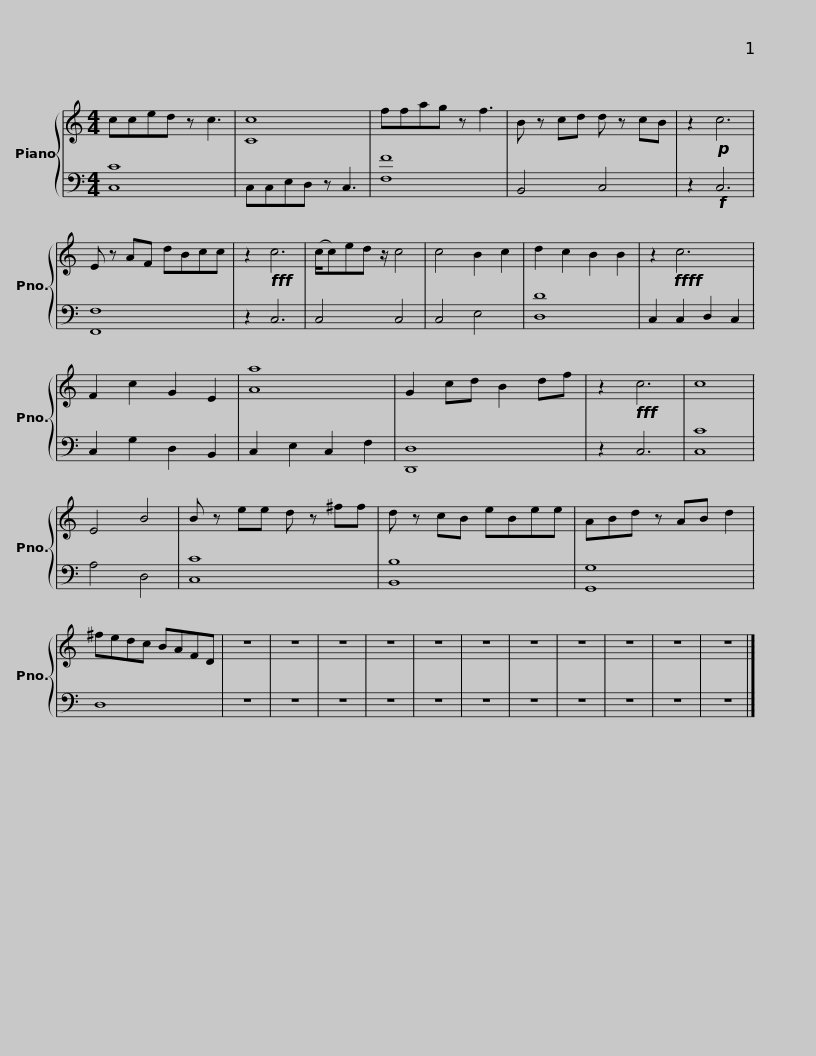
X:1
%%score { 1 | 2 }
L:1/8
M:4/4
I:linebreak $
K:C
V:1 treble
V:2 bass
V:1
 cced z c3 | [Cc]8 | ffag z f3 | B z cd d z cB | z2!p! c6 | %5
 E z AF dBcc |$ z2!fff! c6 | (c/c)ed z/ c4 | c4 B2 c2 | d2 c2 B2 B2 | %10
 z2!ffff! c6 | F2 c2 G2 E2 | [Aa]8 | G2 cd B2 df | z2!fff! c6 |$ %15
 c8 | E4 B4 | B z ee d z ^ff | d z cB eBee | ABd z AB d2 | %20
 ^fedc BAFD | z8 | z8 |$ z8 | z8 | %25
 z8 | z8 | z8 | z8 | z8 | %30
 z8 | z8 |] %32
V:2
 [C,C]8 | C,C,E,D, z C,3 | [F,F]8 | B,,4 C,4 | z2!f! C,6 | %5
 [F,,F,]8 |$ z2 C,6 | C,4 C,4 | C,4 E,4 | [D,D]8 | %10
 C,2 C,2 D,2 C,2 | C,2 G,2 D,2 B,,2 | C,2 E,2 C,2 F,2 | [D,,D,]8 | z2 C,6 |$ %15
 [C,C]8 | A,4 D,4 | [C,C]8 | [B,,B,]8 | [G,,G,]8 | %20
 D,8 | z8 | z8 |$ z8 | z8 | %25
 z8 | z8 | z8 | z8 | z8 | %30
 z8 | z8 |] %32
